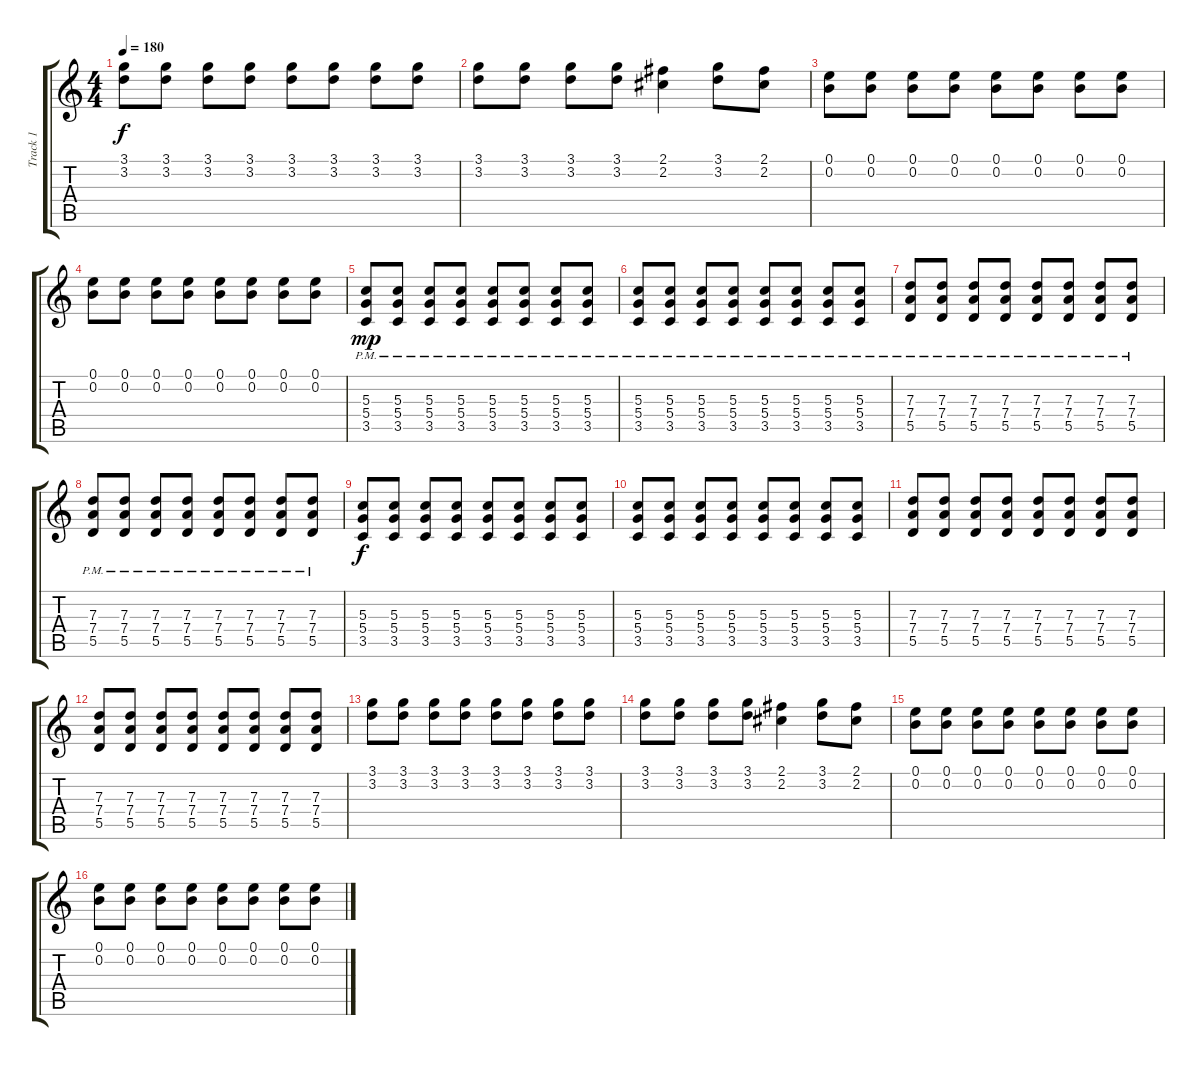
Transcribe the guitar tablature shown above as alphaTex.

\track ("Track 1" "Track 1") {instrument overdrivenguitar}
\staff {score tabs}
\tuning (E4 B3 G3 D3 A2 E2) {hide}
\ts (4 4)
\tempo 180
\clef g2
\ks c
(3.1 3.2).8{dy f} (3.1 3.2).8 (3.1 3.2).8 (3.1 3.2).8 (3.1 3.2).8 (3.1 3.2).8 (3.1 3.2).8 (3.1 3.2).8 |
(3.1 3.2).8 (3.1 3.2).8 (3.1 3.2).8 (3.1 3.2).8 (2.1 2.2).4 (3.1 3.2).8 (2.1 2.2).8 |
(0.1 0.2).8 (0.1 0.2).8 (0.1 0.2).8 (0.1 0.2).8 (0.1 0.2).8 (0.1 0.2).8 (0.1 0.2).8 (0.1 0.2).8 |
(0.1 0.2).8 (0.1 0.2).8 (0.1 0.2).8 (0.1 0.2).8 (0.1 0.2).8 (0.1 0.2).8 (0.1 0.2).8 (0.1 0.2).8 |
(5.3{pm} 5.4{pm} 3.5{pm}).8{dy mp} (5.3{pm} 5.4{pm} 3.5{pm}).8 (5.3{pm} 5.4{pm} 3.5{pm}).8 (5.3{pm} 5.4{pm} 3.5{pm}).8 (5.3{pm} 5.4{pm} 3.5{pm}).8 (5.3{pm} 5.4{pm} 3.5{pm}).8 (5.3{pm} 5.4{pm} 3.5{pm}).8 (5.3{pm} 5.4{pm} 3.5{pm}).8 |
(5.3{pm} 5.4{pm} 3.5{pm}).8 (5.3{pm} 5.4{pm} 3.5{pm}).8 (5.3{pm} 5.4{pm} 3.5{pm}).8 (5.3{pm} 5.4{pm} 3.5{pm}).8 (5.3{pm} 5.4{pm} 3.5{pm}).8 (5.3{pm} 5.4{pm} 3.5{pm}).8 (5.3{pm} 5.4{pm} 3.5{pm}).8 (5.3{pm} 5.4{pm} 3.5{pm}).8 |
(7.3{pm} 7.4{pm} 5.5{pm}).8 (7.3{pm} 7.4{pm} 5.5{pm}).8 (7.3{pm} 7.4{pm} 5.5{pm}).8 (7.3{pm} 7.4{pm} 5.5{pm}).8 (7.3{pm} 7.4{pm} 5.5{pm}).8 (7.3{pm} 7.4{pm} 5.5{pm}).8 (7.3{pm} 7.4{pm} 5.5{pm}).8 (7.3{pm} 7.4{pm} 5.5{pm}).8 |
(7.3{pm} 7.4{pm} 5.5{pm}).8 (7.3{pm} 7.4{pm} 5.5{pm}).8 (7.3{pm} 7.4{pm} 5.5{pm}).8 (7.3{pm} 7.4{pm} 5.5{pm}).8 (7.3{pm} 7.4{pm} 5.5{pm}).8 (7.3{pm} 7.4{pm} 5.5{pm}).8 (7.3{pm} 7.4{pm} 5.5{pm}).8 (7.3{pm} 7.4{pm} 5.5{pm}).8 |
(5.3 5.4 3.5).8{dy f} (5.3 5.4 3.5).8 (5.3 5.4 3.5).8 (5.3 5.4 3.5).8 (5.3 5.4 3.5).8 (5.3 5.4 3.5).8 (5.3 5.4 3.5).8 (5.3 5.4 3.5).8 |
(5.3 5.4 3.5).8 (5.3 5.4 3.5).8 (5.3 5.4 3.5).8 (5.3 5.4 3.5).8 (5.3 5.4 3.5).8 (5.3 5.4 3.5).8 (5.3 5.4 3.5).8 (5.3 5.4 3.5).8 |
(7.3 7.4 5.5).8 (7.3 7.4 5.5).8 (7.3 7.4 5.5).8 (7.3 7.4 5.5).8 (7.3 7.4 5.5).8 (7.3 7.4 5.5).8 (7.3 7.4 5.5).8 (7.3 7.4 5.5).8 |
(7.3 7.4 5.5).8 (7.3 7.4 5.5).8 (7.3 7.4 5.5).8 (7.3 7.4 5.5).8 (7.3 7.4 5.5).8 (7.3 7.4 5.5).8 (7.3 7.4 5.5).8 (7.3 7.4 5.5).8 |
(3.1 3.2).8 (3.1 3.2).8 (3.1 3.2).8 (3.1 3.2).8 (3.1 3.2).8 (3.1 3.2).8 (3.1 3.2).8 (3.1 3.2).8 |
(3.1 3.2).8 (3.1 3.2).8 (3.1 3.2).8 (3.1 3.2).8 (2.1 2.2).4 (3.1 3.2).8 (2.1 2.2).8 |
(0.1 0.2).8 (0.1 0.2).8 (0.1 0.2).8 (0.1 0.2).8 (0.1 0.2).8 (0.1 0.2).8 (0.1 0.2).8 (0.1 0.2).8 |
(0.1 0.2).8 (0.1 0.2).8 (0.1 0.2).8 (0.1 0.2).8 (0.1 0.2).8 (0.1 0.2).8 (0.1 0.2).8 (0.1 0.2).8
